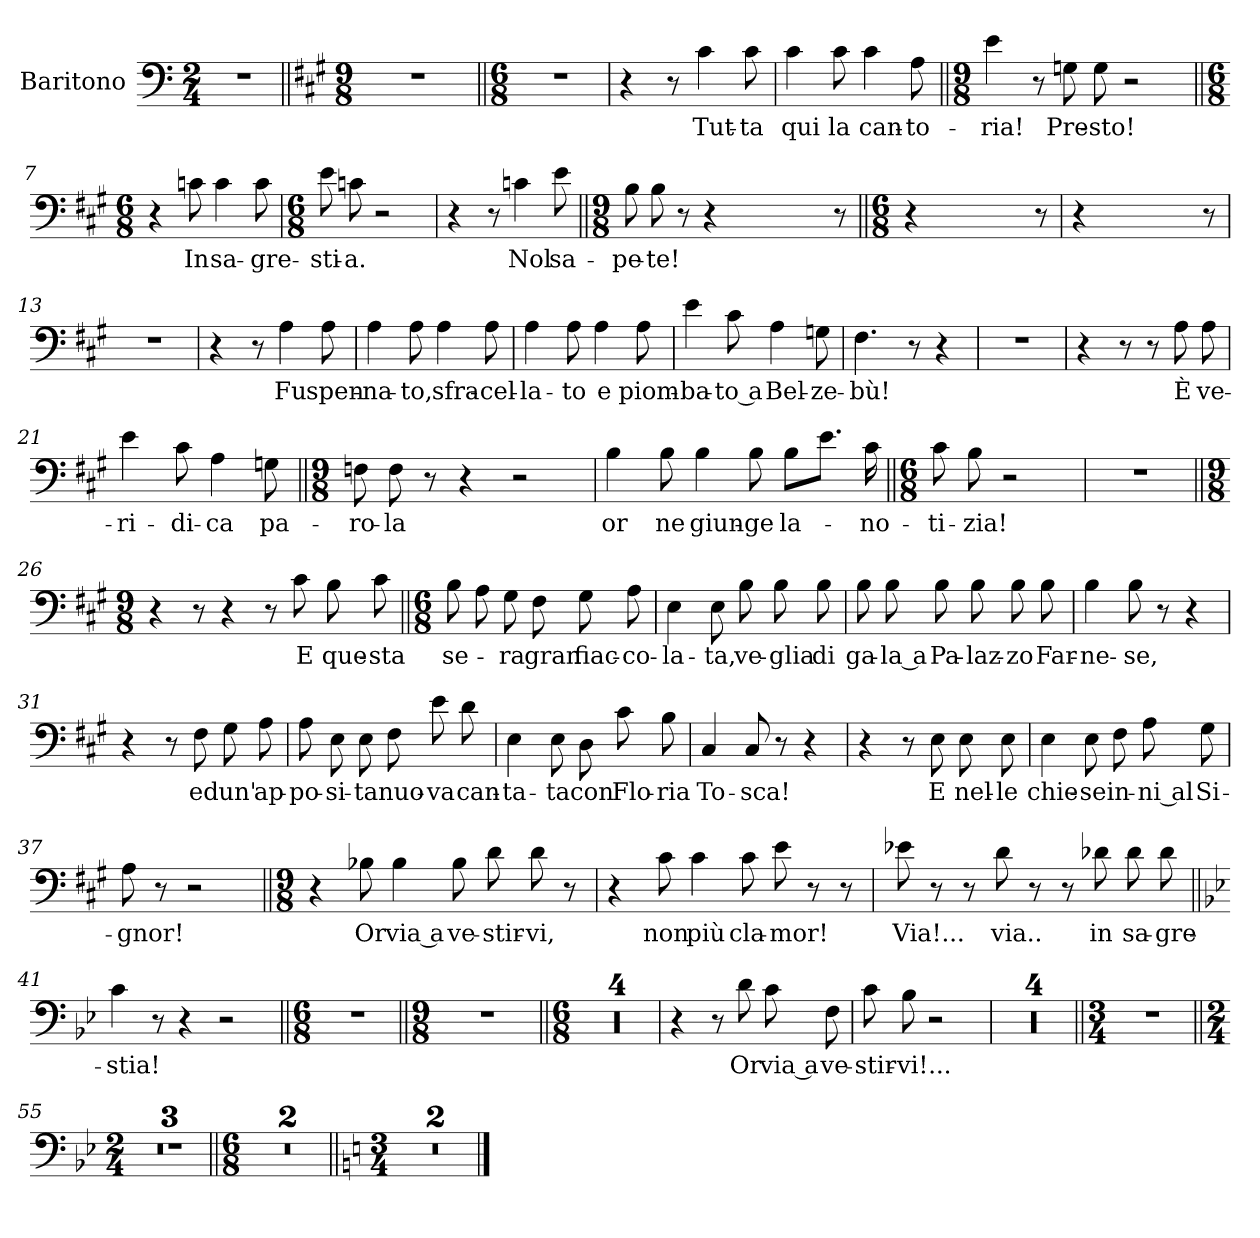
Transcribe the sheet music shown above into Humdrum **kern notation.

**kern	**text
*part1	*part1
*staff1	*staff1
*I"Baritono	*
*I'Bar.	*
*clefF4	*
*k[]	*
*M2/4	*
=1	=1
2r	.
=2||	=2||
*k[f#c#g#]	*
*M9/8	*
*MM198	*
8%9r	.
!!LO:PB:g=z
=3||	=3||
*M6/8	*
2.r	.
=4	=4
4r	.
8r	.
!	!LO:LY:b
4c#\	Tut-
!	!LO:LY:b
8c#\	-ta
=5	=5
!	!LO:LY:b
4c#\	qui
!	!LO:LY:b
8c#\	la
!	!LO:LY:b
4c#\	can-
!	!LO:LY:b
8A\	-to-
!!LO:PB:g=z
=6||	=6||
*M9/8	*
!	!LO:LY:b
4e\	-ria!
8r	.
!	!LO:LY:b
8Gn\	Pre-
!	!LO:LY:b
8G\	-sto!
2r	.
=7||	=7||
*M6/8	*
4r	.
!	!LO:LY:b
8cn\	In
!	!LO:LY:b
4c\	sa-
!	!LO:LY:b
8c\	-gre-
=8	=8
*M6/8	*
!	!LO:LY:b
8e\	-sti-
!	!LO:LY:b
8cn\	-a.
2r	.
!!LO:PB:g=z
=9	=9
4r	.
8r	.
!	!LO:LY:b
4cn\	Nol
!	!LO:LY:b
8e\	sa-
=10||	=10||
*M9/8	*
!	!LO:LY:b
8B\	-pe-
!	!LO:LY:b
8B\	-te!
8r	.
4r	.
!	!LO:LY:b
16A!\yy	Bo-
!LO:N:head=solid	!
!	!LO:LY:b
16A!\yy	-na-
!	!LO:LY:b
8A!\yy	-par-
!	!LO:LY:b
8A!\yy	-te!...
8r	.
!!LO:PB:g=z
=11||	=11||
*M6/8	*
4r	.
!	!LO:LY:b
16A!\yy	scel-
!	!LO:LY:b
16A!\yy	-le-
!	!LO:LY:b
8A!\yy	-ra-
!	!LO:LY:b
8A!\yy	-to!
8r	.
=12	=12
4r	.
!	!LO:LY:b
16A!\yy	Bo-
!	!LO:LY:b
16A!\yy	-na-
!	!LO:LY:b
8A!\yy	-par-
!	!LO:LY:b
8A!\yy	-te!
8r	.
=13	=13
2.r	.
!!LO:PB:g=z
=14	=14
4r	.
8r	.
!	!LO:LY:b
4A\	Fu
!	!LO:LY:b
8A\	spen-
=15	=15
!	!LO:LY:b
4A\	-na-
!	!LO:LY:b
8A\	-to,
!	!LO:LY:b
4A\	sfra-
!	!LO:LY:b
8A\	-cel-
=16	=16
!	!LO:LY:b
4A\	-la-
!	!LO:LY:b
8A\	-to
!	!LO:LY:b
4A\	e
!	!LO:LY:b
8A\	piom-
=17	=17
!	!LO:LY:b
4e\	-ba-
!	!LO:LY:b
8c#\	-to a
!	!LO:LY:b
4A\	Bel-
!	!LO:LY:b
8Gn\	-ze-
!!LO:PB:g=z
=18	=18
!	!LO:LY:b
4.F#\	-bù!
8r	.
4r	.
=19	=19
2.r	.
=20	=20
4r	.
8r	.
8r	.
!	!LO:LY:b
8A\	È
!	!LO:LY:b
8A\	ve-
=21	=21
!	!LO:LY:b
4e\	-ri-
!	!LO:LY:b
8c#\	-di-
!	!LO:LY:b
4A\	-ca
!	!LO:LY:b
8Gn\	pa-
!!LO:PB:g=z
=22||	=22||
*M9/8	*
!	!LO:LY:b
8Fn\	-ro-
!	!LO:LY:b
8F\	-la
8r	.
4r	.
2r	.
=23	=23
!	!LO:LY:b
4B\	or
!	!LO:LY:b
8B\	ne
!	!LO:LY:b
4B\	giun-
!	!LO:LY:b
8B\	-ge
!	!LO:LY:b
8B\L	la-
8.e\J	.
!	!LO:LY:b
16c#\	-no-
!!LO:PB:g=z
=24||	=24||
*M6/8	*
!	!LO:LY:b
8c#\	-ti-
!	!LO:LY:b
8B\	-zia!
2r	.
=25	=25
2.r	.
=26||	=26||
*M9/8	*
4r	.
8r	.
4r	.
8r	.
!	!LO:LY:b
8c#\	E
!	!LO:LY:b
8B\	que-
!	!LO:LY:b
8c#\	-sta
!!LO:PB:g=z
=27||	=27||
*M6/8	*
!	!LO:LY:b
8B\	se-
8A\	.
!	!LO:LY:b
8G#\	-ra
!	!LO:LY:b
8F#\	gran
!	!LO:LY:b
8G#\	fiac-
!	!LO:LY:b
8A\	-co-
=28	=28
!	!LO:LY:b
4E\	-la-
!	!LO:LY:b
8E\	-ta,
!	!LO:LY:b
8B\	ve-
!	!LO:LY:b
8B\	-glia
!	!LO:LY:b
8B\	di
=29	=29
!	!LO:LY:b
8B\	ga-
!	!LO:LY:b
8B\	-la a
!	!LO:LY:b
8B\	Pa-
!	!LO:LY:b
8B\	-laz-
!	!LO:LY:b
8B\	-zo
!	!LO:LY:b
8B\	Far-
!!LO:PB:g=z
=30	=30
!	!LO:LY:b
4B\	-ne-
!	!LO:LY:b
8B\	-se,
8r	.
4r	.
=31	=31
4r	.
8r	.
!	!LO:LY:b
8F#\	ed
!	!LO:LY:b
8G#\	un'
!	!LO:LY:b
8A\	ap-
=32	=32
!	!LO:LY:b
8A\	-po-
!	!LO:LY:b
8E\	-si-
!	!LO:LY:b
8E\	-ta
!	!LO:LY:b
8F#\	nuo-
!	!LO:LY:b
8e\	-va
!	!LO:LY:b
8d\	can-
=33	=33
!	!LO:LY:b
4E\	-ta-
!	!LO:LY:b
8E\	-ta
!	!LO:LY:b
8D\	con
!	!LO:LY:b
8c#\	Flo-
!	!LO:LY:b
8B\	-ria
!!LO:PB:g=z
=34	=34
!	!LO:LY:b
4C#/	To-
!	!LO:LY:b
8C#/	-sca!
8r	.
4r	.
=35	=35
4r	.
8r	.
!	!LO:LY:b
8E\	E
!	!LO:LY:b
8E\	nel-
!	!LO:LY:b
8E\	-le
=36	=36
!	!LO:LY:b
4E\	chie-
!	!LO:LY:b
8E\	-se
!	!LO:LY:b
8F#\	in-
!	!LO:LY:b
8A\	-ni al
!	!LO:LY:b
8G#\	Si-
!!LO:PB:g=z
=37	=37
!	!LO:LY:b
8A\	-gnor!
8r	.
2r	.
=38||	=38||
*M9/8	*
4r	.
!	!LO:LY:b
8B-X\	Or
!	!LO:LY:b
4B-\	via a
!	!LO:LY:b
8B-\	ve-
!	!LO:LY:b
8d\	-stir-
!	!LO:LY:b
8d\	-vi,
8r	.
!!LO:PB:g=z
=39	=39
4r	.
!	!LO:LY:b
8c#\	non
!	!LO:LY:b
4c#\	più
!	!LO:LY:b
8c#\	cla-
!	!LO:LY:b
8e\	-mor!
8r	.
8r	.
=40	=40
!	!LO:LY:b
8e-X\	Via!...
8r	.
8r	.
!	!LO:LY:b
8d\	via..
8r	.
8r	.
!	!LO:LY:b
8d-X\	in
!	!LO:LY:b
8d-\	sa-
!	!LO:LY:b
8d-\	-gre-
!!LO:PB:g=z
=41||	=41||
*k[b-e-]	*
!	!LO:LY:b
4c\	-stia!
8r	.
4r	.
2r	.
=42||	=42||
*M6/8	*
2.r	.
!!LO:PB:g=z
=43||	=43||
*M9/8	*
8%9r	.
=44||	=44||
*M6/8	*
2.r	.
=45	=45
2.r	.
!!LO:PB:g=z
=46	=46
2.r	.
=47	=47
2.r	.
=48	=48
4r	.
8r	.
!	!LO:LY:b
8d\	Or
!	!LO:LY:b
8c\	via a
!	!LO:LY:b
8F\	ve-
!!LO:PB:g=z
=49	=49
!	!LO:LY:b
8c\	-stir-
!	!LO:LY:b
8B-\	-vi!...
2r	.
=50	=50
2.r	.
=51	=51
2.r	.
!!LO:PB:g=z
=52	=52
2.r	.
=53	=53
2.r	.
=54||	=54||
*M3/4	*
2.r	.
!!LO:PB:g=z
=55||	=55||
*M2/4	*
2r	.
=56	=56
2r	.
=57	=57
2r	.
!!LO:PB:g=z
=58||	=58||
*M6/8	*
2.r	.
=59	=59
2.r	.
=60||	=60||
*k[]	*
*M3/4	*
*MM138	*
2.r	.
!!LO:PB:g=z
=61	=61
2.r	.
==	==
*-	*-
